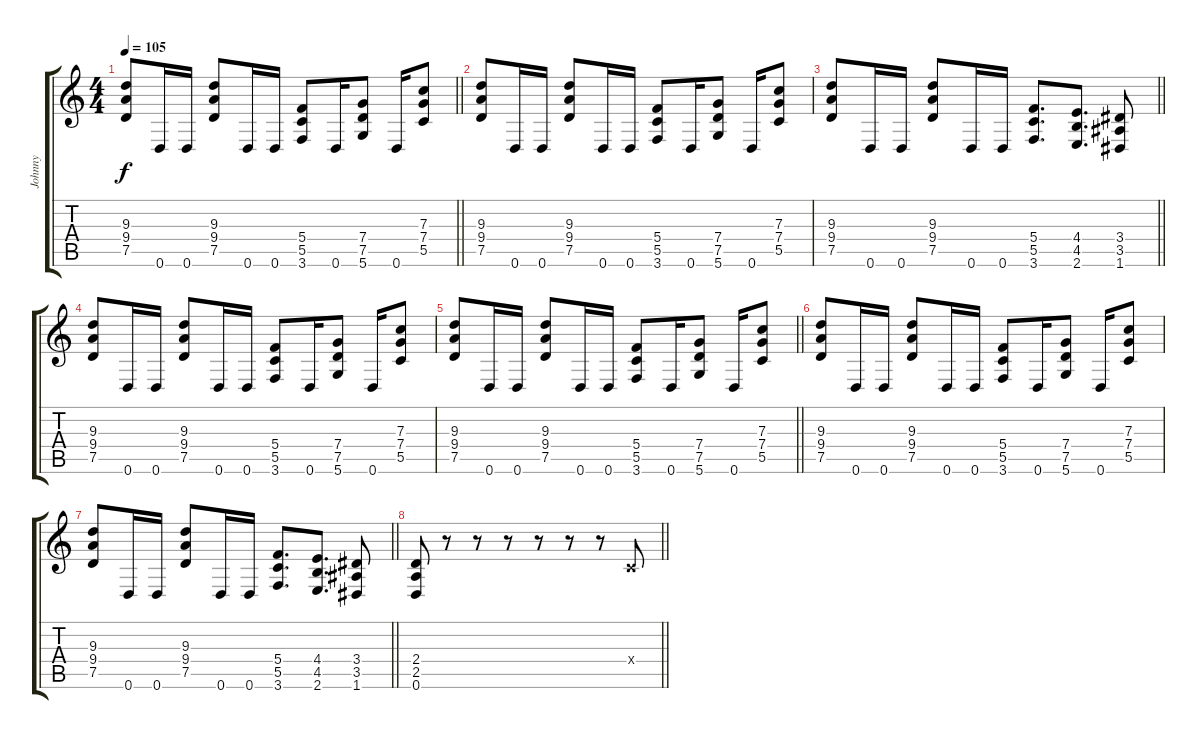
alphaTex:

\track ("Johnny" "Johnny") {instrument distortionguitar}
\staff {score tabs}
\tuning (D4 A3 F3 C3 G2 D2) {hide}
\ts (4 4)
\tempo 105
\clef g2
\barLineRight lightlight
\ks c
(9.3 9.4 7.5).8{dy f} 0.6.16 0.6.16 (9.3 9.4 7.5).8 0.6.16 0.6.16 (5.4 5.5 3.6).8 0.6.16 (7.4 7.5 5.6).8 0.6.16 (7.3 7.4 5.5).8 |
(9.3 9.4 7.5).8 0.6.16 0.6.16 (9.3 9.4 7.5).8 0.6.16 0.6.16 (5.4 5.5 3.6).8 0.6.16 (7.4 7.5 5.6).8 0.6.16 (7.3 7.4 5.5).8 |
\barLineRight lightlight
(9.3 9.4 7.5).8 0.6.16 0.6.16 (9.3 9.4 7.5).8 0.6.16 0.6.16 (5.4 5.5 3.6).8{d} (4.4 4.5 2.6).8{d} (3.4 3.5 1.6).8 |
(9.3 9.4 7.5).8 0.6.16 0.6.16 (9.3 9.4 7.5).8 0.6.16 0.6.16 (5.4 5.5 3.6).8 0.6.16 (7.4 7.5 5.6).8 0.6.16 (7.3 7.4 5.5).8 |
\barLineRight lightlight
(9.3 9.4 7.5).8 0.6.16 0.6.16 (9.3 9.4 7.5).8 0.6.16 0.6.16 (5.4 5.5 3.6).8 0.6.16 (7.4 7.5 5.6).8 0.6.16 (7.3 7.4 5.5).8 |
(9.3 9.4 7.5).8 0.6.16 0.6.16 (9.3 9.4 7.5).8 0.6.16 0.6.16 (5.4 5.5 3.6).8 0.6.16 (7.4 7.5 5.6).8 0.6.16 (7.3 7.4 5.5).8 |
\barLineRight lightlight
(9.3 9.4 7.5).8 0.6.16 0.6.16 (9.3 9.4 7.5).8 0.6.16 0.6.16 (5.4 5.5 3.6).8{d} (4.4 4.5 2.6).8{d} (3.4 3.5 1.6).8 |
\barLineRight lightlight
(2.4 2.5 0.6).8 r.8 r.8 r.8 r.8 r.8 r.8 0.4{x}.8
